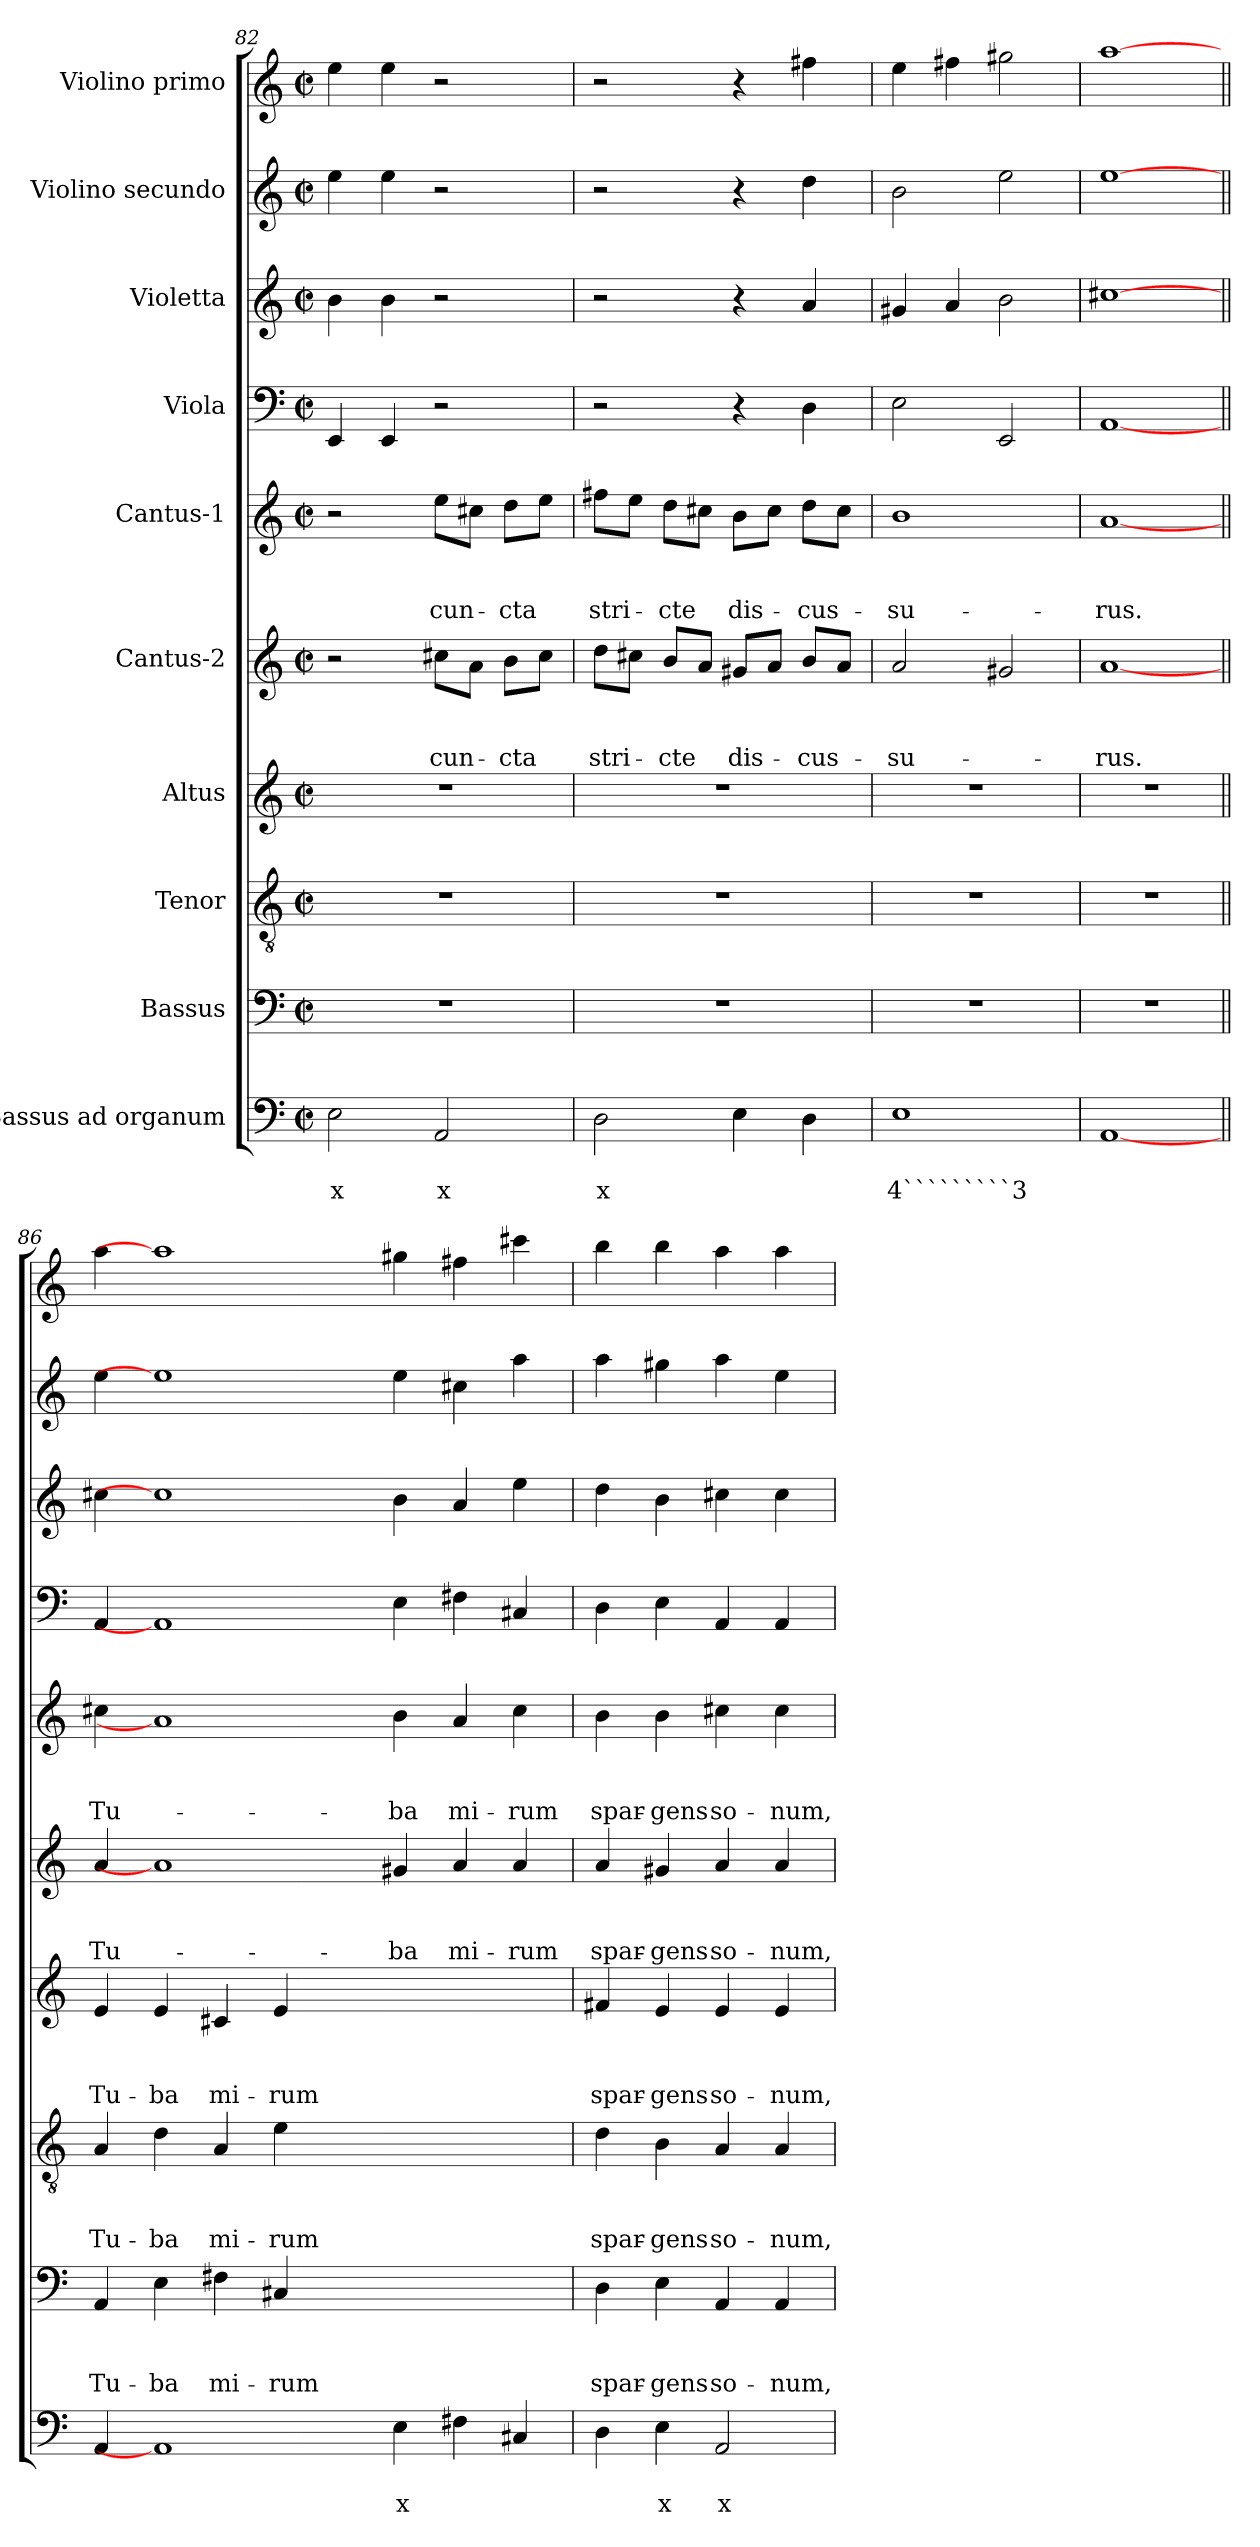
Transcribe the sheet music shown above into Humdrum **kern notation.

**kern	**text	**text	**kern	**text	**text	**text	**kern	**text	**text	**text	**kern	**text	**text	**text	**kern	**text	**text	**text	**kern	**text	**text	**text	**kern	**kern	**kern	**kern
*part10	*part10	*part10	*part9	*part9	*part9	*part9	*part8	*part8	*part8	*part8	*part7	*part7	*part7	*part7	*part6	*part6	*part6	*part6	*part5	*part5	*part5	*part5	*part4	*part3	*part2	*part1
*staff10	*staff10	*staff10	*staff9	*staff9	*staff9	*staff9	*staff8	*staff8	*staff8	*staff8	*staff7	*staff7	*staff7	*staff7	*staff6	*staff6	*staff6	*staff6	*staff5	*staff5	*staff5	*staff5	*staff4	*staff3	*staff2	*staff1
*I"Bassus ad  organum	*	*	*I"Bassus	*	*	*	*I"Tenor	*	*	*	*I"Altus	*	*	*	*I"Cantus-2	*	*	*	*I"Cantus-1	*	*	*	*I"Viola	*I"Violetta	*I"Violino secundo	*I"Violino primo
*clefF4	*	*	*clefF4	*	*	*	*clefGv2	*	*	*	*clefG2	*	*	*	*clefG2	*	*	*	*clefG2	*	*	*	*clefF4	*clefG2	*clefG2	*clefG2
*k[]	*	*	*k[]	*	*	*	*k[]	*	*	*	*k[]	*	*	*	*k[]	*	*	*	*k[]	*	*	*	*k[]	*k[]	*k[]	*k[]
*C:	*	*	*C:	*	*	*	*C:	*	*	*	*C:	*	*	*	*C:	*	*	*	*C:	*	*	*	*C:	*C:	*C:	*C:
*M2/2	*	*	*M2/2	*	*	*	*M2/2	*	*	*	*M2/2	*	*	*	*M2/2	*	*	*	*M2/2	*	*	*	*M2/2	*M2/2	*M2/2	*M2/2
*met(c|)	*	*	*met(c|)	*	*	*	*met(c|)	*	*	*	*met(c|)	*	*	*	*met(c|)	*	*	*	*met(c|)	*	*	*	*met(c|)	*met(c|)	*met(c|)	*met(c|)
=82	=82	=82	=82	=82	=82	=82	=82	=82	=82	=82	=82	=82	=82	=82	=82	=82	=82	=82	=82	=82	=82	=82	=82	=82	=82	=82
!	!	!LO:LY:b	!	!	!	!	!	!	!	!	!	!	!	!	!	!	!	!	!	!	!	!	!	!	!	!
2E\	.	x	1r	.	.	.	1r	.	.	.	1r	.	.	.	2r	.	.	.	2r	.	.	.	4EE/	4b\	4ee\	4ee\
.	.	.	.	.	.	.	.	.	.	.	.	.	.	.	.	.	.	.	.	.	.	.	4EE/	4b\	4ee\	4ee\
!	!	!LO:LY:b	!	!	!	!	!	!	!	!	!	!	!	!	!	!	!	!LO:LY:b	!	!	!	!LO:LY:b	!	!	!	!
2AA/	.	x	.	.	.	.	.	.	.	.	.	.	.	.	8cc#X\L	.	.	cun-	8ee\L	.	.	cun-	2r	2r	2r	2r
.	.	.	.	.	.	.	.	.	.	.	.	.	.	.	8a\J	.	.	.	8cc#X\J	.	.	.	.	.	.	.
!	!	!	!	!	!	!	!	!	!	!	!	!	!	!	!	!	!	!LO:LY:b	!	!	!	!LO:LY:b	!	!	!	!
.	.	.	.	.	.	.	.	.	.	.	.	.	.	.	8b\L	.	.	-cta	8dd\L	.	.	-cta	.	.	.	.
.	.	.	.	.	.	.	.	.	.	.	.	.	.	.	8cc#\J	.	.	.	8ee\J	.	.	.	.	.	.	.
=83	=83	=83	=83	=83	=83	=83	=83	=83	=83	=83	=83	=83	=83	=83	=83	=83	=83	=83	=83	=83	=83	=83	=83	=83	=83	=83
!	!	!LO:LY:b	!	!	!	!	!	!	!	!	!	!	!	!	!	!	!	!LO:LY:b	!	!	!	!LO:LY:b	!	!	!	!
2D\	.	x	1r	.	.	.	1r	.	.	.	1r	.	.	.	8dd\L	.	.	stri-	8ff#X\L	.	.	stri-	2r	2r	2r	2r
.	.	.	.	.	.	.	.	.	.	.	.	.	.	.	8cc#X\J	.	.	.	8ee\J	.	.	.	.	.	.	.
!	!	!	!	!	!	!	!	!	!	!	!	!	!	!	!	!	!	!LO:LY:b	!	!	!	!LO:LY:b	!	!	!	!
.	.	.	.	.	.	.	.	.	.	.	.	.	.	.	8b/L	.	.	-cte	8dd\L	.	.	-cte	.	.	.	.
.	.	.	.	.	.	.	.	.	.	.	.	.	.	.	8a/J	.	.	.	8cc#X\J	.	.	.	.	.	.	.
!	!	!	!	!	!	!	!	!	!	!	!	!	!	!	!	!	!	!LO:LY:b	!	!	!	!LO:LY:b	!	!	!	!
4E\	.	.	.	.	.	.	.	.	.	.	.	.	.	.	8g#X/L	.	.	dis-	8b\L	.	.	dis-	4r	4r	4r	4r
.	.	.	.	.	.	.	.	.	.	.	.	.	.	.	8a/J	.	.	.	8cc#\J	.	.	.	.	.	.	.
!	!	!	!	!	!	!	!	!	!	!	!	!	!	!	!	!	!	!LO:LY:b	!	!	!	!LO:LY:b	!	!	!	!
4D\	.	.	.	.	.	.	.	.	.	.	.	.	.	.	8b/L	.	.	-cus-	8dd\L	.	.	-cus-	4D\	4a/	4dd\	4ff#X\
.	.	.	.	.	.	.	.	.	.	.	.	.	.	.	8a/J	.	.	.	8cc#\J	.	.	.	.	.	.	.
=84	=84	=84	=84	=84	=84	=84	=84	=84	=84	=84	=84	=84	=84	=84	=84	=84	=84	=84	=84	=84	=84	=84	=84	=84	=84	=84
!	!	!LO:LY:b	!	!	!	!	!	!	!	!	!	!	!	!	!	!	!	!LO:LY:b	!	!	!	!LO:LY:b	!	!	!	!
1E	.	4`````````3	1r	.	.	.	1r	.	.	.	1r	.	.	.	2a/	.	.	-su-	1b	.	.	-su-	2E\	4g#X/	2b\	4ee\
.	.	.	.	.	.	.	.	.	.	.	.	.	.	.	.	.	.	.	.	.	.	.	.	4a/	.	4ff#X\
.	.	.	.	.	.	.	.	.	.	.	.	.	.	.	2g#X/	.	.	.	.	.	.	.	2EE/	2b\	2ee\	2gg#X\
=85	=85	=85	=85	=85	=85	=85	=85	=85	=85	=85	=85	=85	=85	=85	=85	=85	=85	=85	=85	=85	=85	=85	=85	=85	=85	=85
!	!	!	!	!	!	!	!	!	!	!	!	!	!	!	!	!	!	!LO:LY:b	!	!	!	!LO:LY:b	!	!	!	!
[1AA	.	.	1r	.	.	.	1r	.	.	.	1r	.	.	.	[1a	.	.	-rus.	[1a	.	.	-rus.	[1AA	[1cc#X	[1ee	[1aa
!!LO:LB:g=z
=86||	=86||	=86||	=86||	=86||	=86||	=86||	=86||	=86||	=86||	=86||	=86||	=86||	=86||	=86||	=86||	=86||	=86||	=86||	=86||	=86||	=86||	=86||	=86||	=86||	=86||	=86||
!	!	!	!	!	!	!LO:LY:b	!	!	!	!LO:LY:b	!	!	!	!LO:LY:b	!	!	!	!LO:LY:b	!	!	!	!LO:LY:b	!	!	!	!
4AA/	.	.	4AA/	.	.	Tu-	4A/	.	.	Tu-	4e/	.	.	Tu-	4a/	.	.	Tu-	4cc#X\	.	.	Tu-	4AA/	4cc#X\	4ee\	4aa\
!	!	!	!	!	!	!LO:LY:b	!	!	!	!LO:LY:b	!	!	!	!LO:LY:b	!	!	!	!	!	!	!	!	!	!	!	!
1AA]	.	.	4E\	.	.	-ba	4d\	.	.	-ba	4e/	.	.	-ba	1a]	.	.	.	1a]	.	.	.	1AA]	1cc#]	1ee]	1aa]
!	!	!	!	!	!	!LO:LY:b	!	!	!	!LO:LY:b	!	!	!	!LO:LY:b	!	!	!	!	!	!	!	!	!	!	!	!
.	.	.	4F#X\	.	.	mi-	4A/	.	.	mi-	4c#X/	.	.	mi-	.	.	.	.	.	.	.	.	.	.	.	.
!	!	!	!	!	!	!LO:LY:b	!	!	!	!LO:LY:b	!	!	!	!LO:LY:b	!	!	!	!	!	!	!	!	!	!	!	!
.	.	.	4C#X/	.	.	-rum	4e\	.	.	-rum	4e/	.	.	-rum	.	.	.	.	.	.	.	.	.	.	.	.
.	.	.	1ryy	.	.	.	1ryy	.	.	.	1ryy	.	.	.	.	.	.	.	.	.	.	.	.	.	.	.
!	!	!LO:LY:b	!	!	!	!	!	!	!	!	!	!	!	!	!	!	!	!LO:LY:b	!	!	!	!LO:LY:b	!	!	!	!
4E\	.	x	.	.	.	.	.	.	.	.	.	.	.	.	4g#X/	.	.	-ba	4b\	.	.	-ba	4E\	4b\	4ee\	4gg#X\
!	!	!	!	!	!	!	!	!	!	!	!	!	!	!	!	!	!	!LO:LY:b	!	!	!	!LO:LY:b	!	!	!	!
4F#X\	.	.	.	.	.	.	.	.	.	.	.	.	.	.	4a/	.	.	mi-	4a/	.	.	mi-	4F#X\	4a/	4cc#X\	4ff#X\
!	!	!	!	!	!	!	!	!	!	!	!	!	!	!	!	!	!	!LO:LY:b	!	!	!	!LO:LY:b	!	!	!	!
4C#X/	.	.	.	.	.	.	.	.	.	.	.	.	.	.	4a/	.	.	-rum	4cc#\	.	.	-rum	4C#X/	4ee\	4aa\	4ccc#X\
=87	=87	=87	=87	=87	=87	=87	=87	=87	=87	=87	=87	=87	=87	=87	=87	=87	=87	=87	=87	=87	=87	=87	=87	=87	=87	=87
!	!	!	!	!	!	!LO:LY:b	!	!	!	!LO:LY:b	!	!	!	!LO:LY:b	!	!	!	!LO:LY:b	!	!	!	!LO:LY:b	!	!	!	!
4D\	.	.	4D\	.	.	spar-	4d\	.	.	spar-	4f#X/	.	.	spar-	4a/	.	.	spar-	4b\	.	.	spar-	4D\	4dd\	4aa\	4bb\
!	!	!LO:LY:b	!	!	!	!LO:LY:b	!	!	!	!LO:LY:b	!	!	!	!LO:LY:b	!	!	!	!LO:LY:b	!	!	!	!LO:LY:b	!	!	!	!
4E\	.	x	4E\	.	.	-gens	4B\	.	.	-gens	4e/	.	.	-gens	4g#X/	.	.	-gens	4b\	.	.	-gens	4E\	4b\	4gg#X\	4bb\
!	!	!LO:LY:b	!	!	!	!LO:LY:b	!	!	!	!LO:LY:b	!	!	!	!LO:LY:b	!	!	!	!LO:LY:b	!	!	!	!LO:LY:b	!	!	!	!
2AA/	.	x	4AA/	.	.	so-	4A/	.	.	so-	4e/	.	.	so-	4a/	.	.	so-	4cc#X\	.	.	so-	4AA/	4cc#X\	4aa\	4aa\
!	!	!	!	!	!	!LO:LY:b	!	!	!	!LO:LY:b	!	!	!	!LO:LY:b	!	!	!	!LO:LY:b	!	!	!	!LO:LY:b	!	!	!	!
.	.	.	4AA/	.	.	-num,	4A/	.	.	-num,	4e/	.	.	-num,	4a/	.	.	-num,	4cc#\	.	.	-num,	4AA/	4cc#\	4ee\	4aa\
=	=	=	=	=	=	=	=	=	=	=	=	=	=	=	=	=	=	=	=	=	=	=	=	=	=	=
*-	*-	*-	*-	*-	*-	*-	*-	*-	*-	*-	*-	*-	*-	*-	*-	*-	*-	*-	*-	*-	*-	*-	*-	*-	*-	*-
